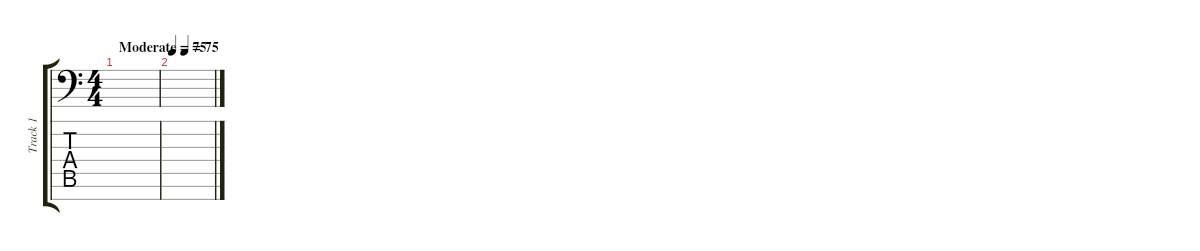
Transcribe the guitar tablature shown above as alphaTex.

\track ("Track 1" "Track 1") {instrument overdrivenguitar}
\staff {score tabs}
\tuning (E4 B3 G3 D3 A2 E2 C-1) {hide}
\ts (4 4)
\tempo (75 "Moderate")
\clef f4
\ks c
|
\tempo 75
